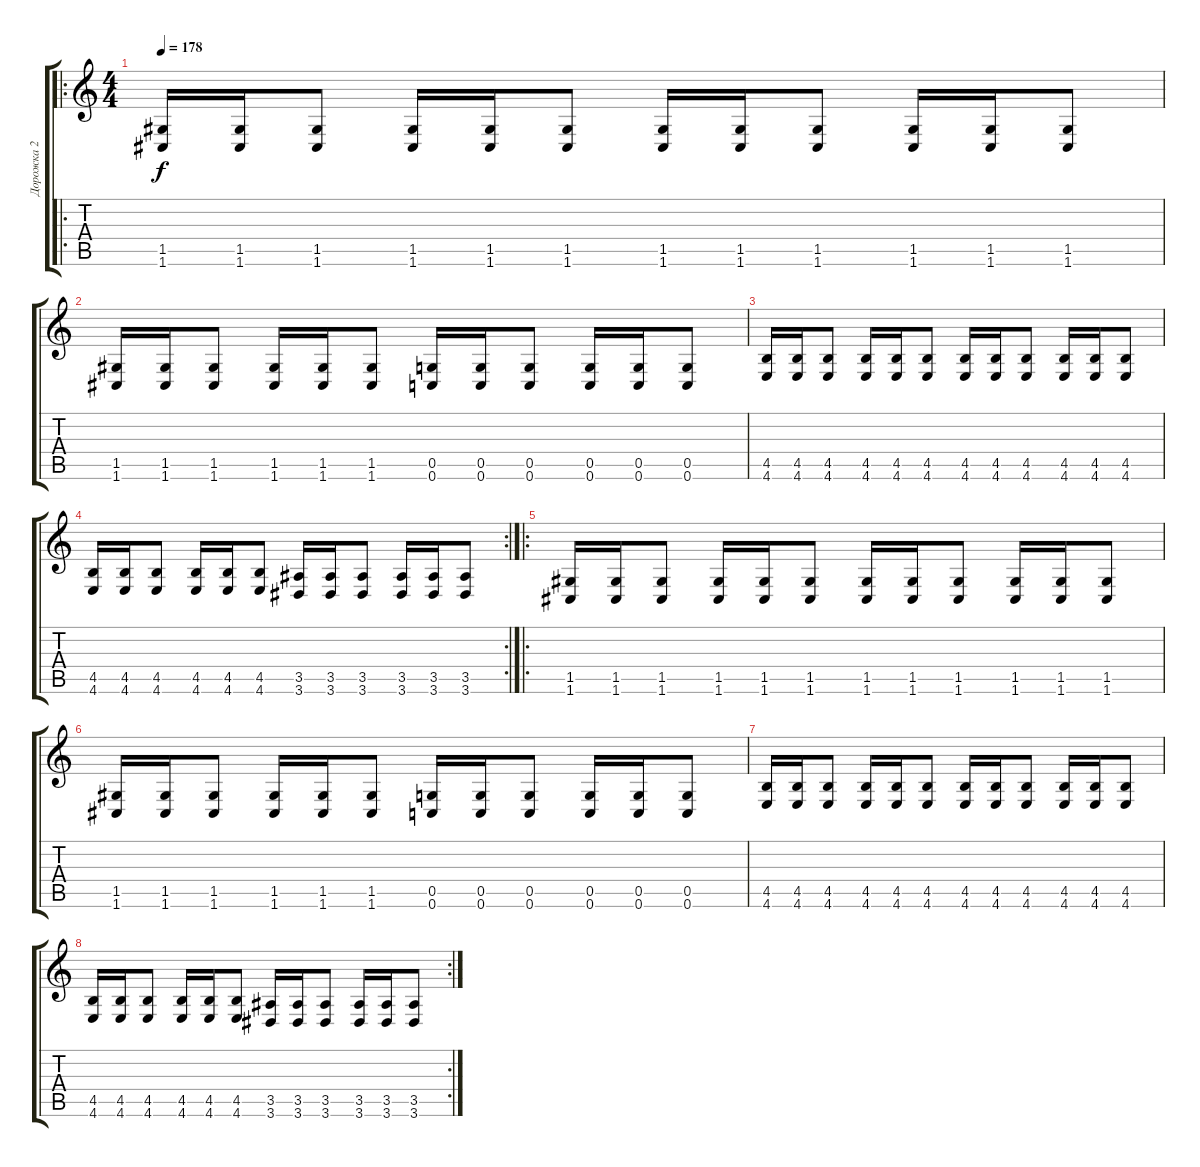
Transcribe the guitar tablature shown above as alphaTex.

\track ("Дорожка 2" "Дорожка 2") {instrument distortionguitar}
\staff {score tabs}
\tuning (D4 A3 F3 C3 G2 C2) {hide}
\ro
\ts (4 4)
\tempo 178
\clef g2
\ks c
(1.5 1.6).16{dy f} (1.5 1.6).16 (1.5 1.6).8 (1.5 1.6).16 (1.5 1.6).16 (1.5 1.6).8 (1.5 1.6).16 (1.5 1.6).16 (1.5 1.6).8 (1.5 1.6).16 (1.5 1.6).16 (1.5 1.6).8 |
(1.5 1.6).16 (1.5 1.6).16 (1.5 1.6).8 (1.5 1.6).16 (1.5 1.6).16 (1.5 1.6).8 (0.5 0.6).16 (0.5 0.6).16 (0.5 0.6).8 (0.5 0.6).16 (0.5 0.6).16 (0.5 0.6).8 |
(4.5 4.6).16 (4.5 4.6).16 (4.5 4.6).8 (4.5 4.6).16 (4.5 4.6).16 (4.5 4.6).8 (4.5 4.6).16 (4.5 4.6).16 (4.5 4.6).8 (4.5 4.6).16 (4.5 4.6).16 (4.5 4.6).8 |
\rc 2
(4.5 4.6).16 (4.5 4.6).16 (4.5 4.6).8 (4.5 4.6).16 (4.5 4.6).16 (4.5 4.6).8 (3.5 3.6).16 (3.5 3.6).16 (3.5 3.6).8 (3.5 3.6).16 (3.5 3.6).16 (3.5 3.6).8 |
\ro
(1.5 1.6).16 (1.5 1.6).16 (1.5 1.6).8 (1.5 1.6).16 (1.5 1.6).16 (1.5 1.6).8 (1.5 1.6).16 (1.5 1.6).16 (1.5 1.6).8 (1.5 1.6).16 (1.5 1.6).16 (1.5 1.6).8 |
(1.5 1.6).16 (1.5 1.6).16 (1.5 1.6).8 (1.5 1.6).16 (1.5 1.6).16 (1.5 1.6).8 (0.5 0.6).16 (0.5 0.6).16 (0.5 0.6).8 (0.5 0.6).16 (0.5 0.6).16 (0.5 0.6).8 |
(4.5 4.6).16 (4.5 4.6).16 (4.5 4.6).8 (4.5 4.6).16 (4.5 4.6).16 (4.5 4.6).8 (4.5 4.6).16 (4.5 4.6).16 (4.5 4.6).8 (4.5 4.6).16 (4.5 4.6).16 (4.5 4.6).8 |
\rc 2
(4.5 4.6).16 (4.5 4.6).16 (4.5 4.6).8 (4.5 4.6).16 (4.5 4.6).16 (4.5 4.6).8 (3.5 3.6).16 (3.5 3.6).16 (3.5 3.6).8 (3.5 3.6).16 (3.5 3.6).16 (3.5 3.6).8
